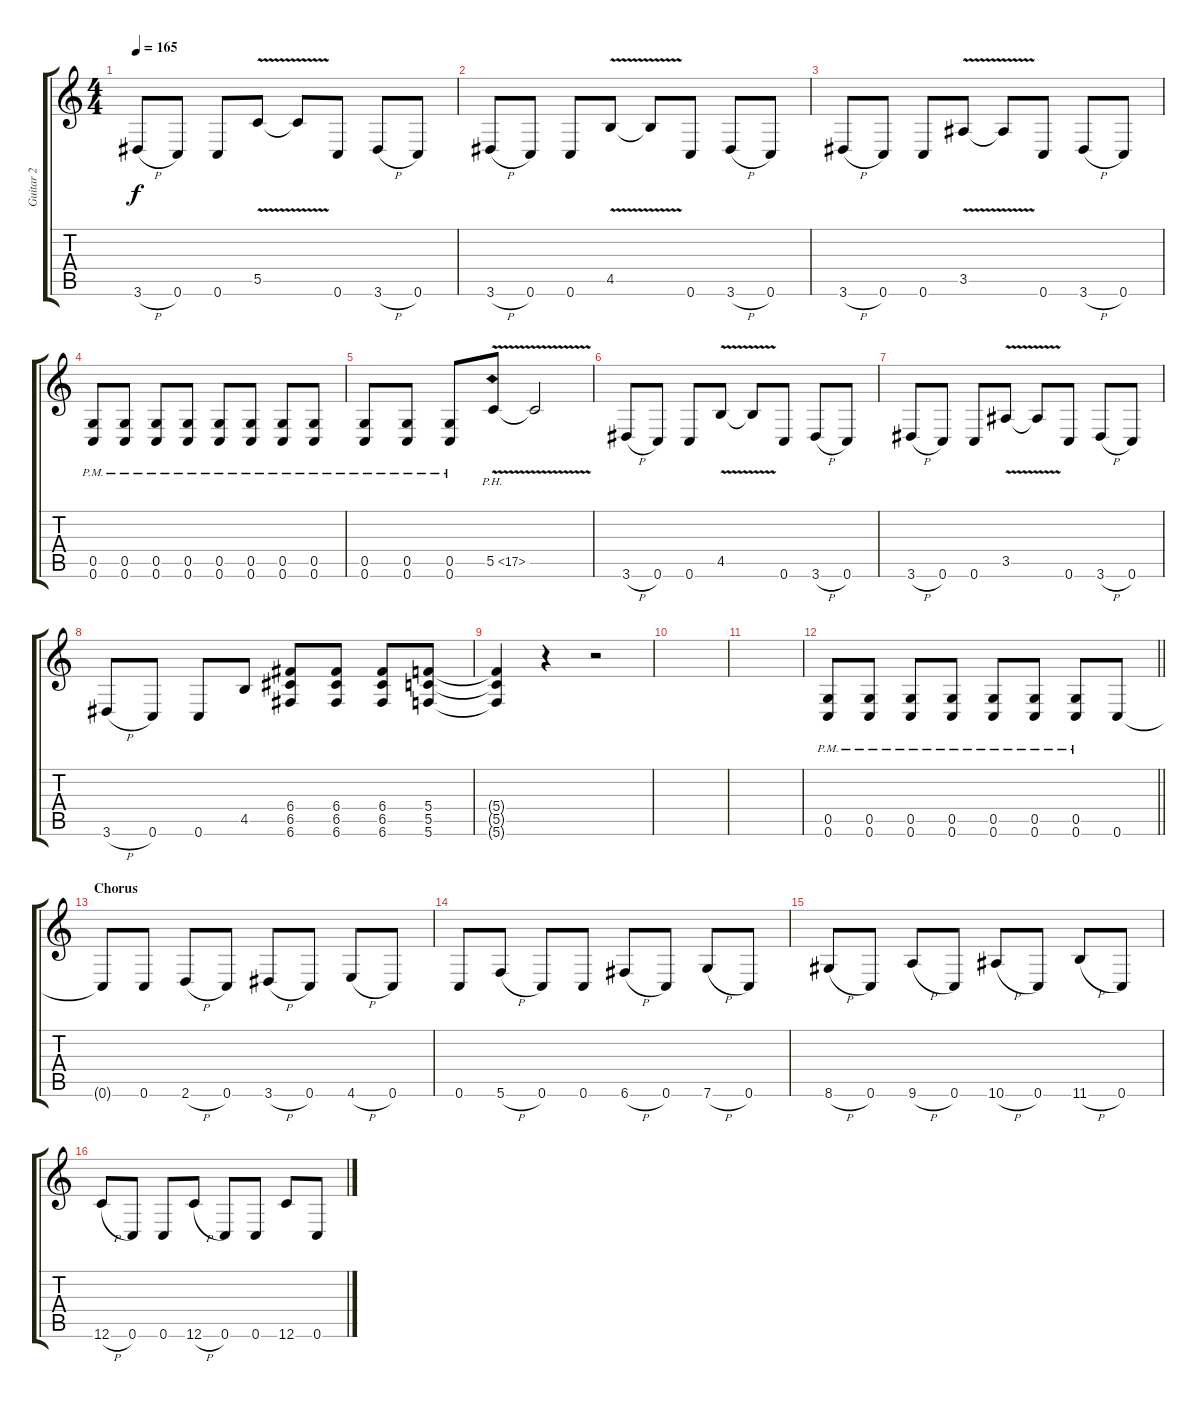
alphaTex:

\track ("Guitar 2" "Guitar 2") {instrument overdrivenguitar}
\staff {score tabs}
\tuning (E4 C4 G3 C3 G2 C2) {hide}
\ts (4 4)
\tempo 165
\clef g2
\ks c
3.6{h}.8{dy f} 0.6.8 0.6.8 5.5{v}.8 5.5{t}.8 0.6.8 3.6{h}.8 0.6.8 |
3.6{h}.8 0.6.8 0.6.8 4.5{v}.8 4.5{t}.8 0.6.8 3.6{h}.8 0.6.8 |
3.6{h}.8 0.6.8 0.6.8 3.5{v}.8 3.5{t}.8 0.6.8 3.6{h}.8 0.6.8 |
(0.5{pm} 0.6{pm}).8 (0.5{pm} 0.6{pm}).8 (0.5{pm} 0.6{pm}).8 (0.5{pm} 0.6{pm}).8 (0.5{pm} 0.6{pm}).8 (0.5{pm} 0.6{pm}).8 (0.5{pm} 0.6{pm}).8 (0.5{pm} 0.6{pm}).8 |
(0.5{pm} 0.6{pm}).8 (0.5{pm} 0.6{pm}).8 (0.5{pm} 0.6{pm}).8 5.5{ph 12 v}.8 5.5{t}.2 |
3.6{h}.8 0.6.8 0.6.8 4.5{v}.8 4.5{t}.8 0.6.8 3.6{h}.8 0.6.8 |
3.6{h}.8 0.6.8 0.6.8 3.5{v}.8 3.5{t}.8 0.6.8 3.6{h}.8 0.6.8 |
3.6{h}.8 0.6.8 0.6.8 4.5.8 (6.4 6.5 6.6).8 (6.4 6.5 6.6).8 (6.4 6.5 6.6).8 (5.4 5.5 5.6).8 |
(5.4{t} 5.5{t} 5.6{t}).4 r.4 r.2 |
|
|
\barLineRight lightlight
(0.5{pm} 0.6{pm}).8 (0.5{pm} 0.6{pm}).8 (0.5{pm} 0.6{pm}).8 (0.5{pm} 0.6{pm}).8 (0.5{pm} 0.6{pm}).8 (0.5{pm} 0.6{pm}).8 (0.5{pm} 0.6{pm}).8 0.6.8 |
\section ("" "Chorus")
0.6{t}.8 0.6.8 2.6{h}.8 0.6.8 3.6{h}.8 0.6.8 4.6{h}.8 0.6.8 |
0.6.8 5.6{h}.8 0.6.8 0.6.8 6.6{h}.8 0.6.8 7.6{h}.8 0.6.8 |
8.6{h}.8 0.6.8 9.6{h}.8 0.6.8 10.6{h}.8 0.6.8 11.6{h}.8 0.6.8 |
12.6{h}.8 0.6.8 0.6.8 12.6{h}.8 0.6.8 0.6.8 12.6.8 0.6.8
